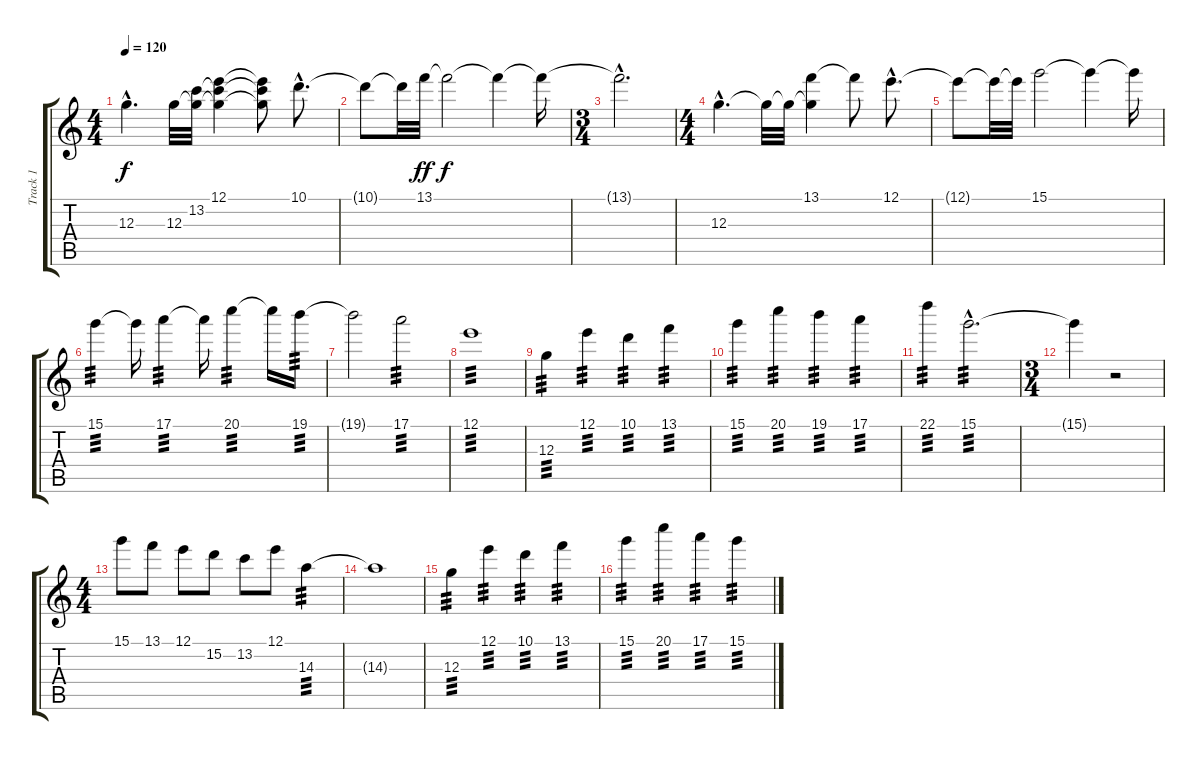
\track ("Track 1" "Track 1") {instrument acousticguitarnylon}
\staff {score tabs}
\tuning (E4 B3 G3 D3 A2 E2) {hide}
\ts (4 4)
\tempo 120
\clef g2
\ks c
12.3{hac}.4{d dy f instrument acousticguitarnylon} 12.3.32 (13.2 12.3{t}).32 (12.1 13.2{t} 12.3{t}).4 (12.1{t} 13.2{t} 12.3{t}).8 10.1{hac}.8{d} |
10.1{t}.8 10.1{t}.32 13.1.32{dy ff} 13.1{t}.2{dy f} 13.1{t}.4 13.1{t}.16 |
\ts (3 4)
13.1{hac t}.2{d} |
\ts (4 4)
12.3{hac}.4{d} 12.3{t}.32 12.3{t}.32 (13.1 12.3{t}).4 13.1{t}.8 12.1{hac}.8{d} |
12.1{t}.8 12.1{t}.32 12.1{t}.32 15.1.2 15.1{t}.4 15.1{t}.16 |
15.1.4{tp 3} 15.1{t}.16 17.1.4{tp 3} 17.1{t}.16 20.1.4{tp 3} 20.1{t}.16 19.1.16{tp 3} |
19.1{t}.2 17.1.2{tp 3} |
12.1.1{tp 3} |
12.3.4{tp 3} 12.1.4{tp 3} 10.1.4{tp 3} 13.1.4{tp 3} |
15.1.4{tp 3} 20.1.4{tp 3} 19.1.4{tp 3} 17.1.4{tp 3} |
22.1.4{tp 3} 15.1{hac}.2{d tp 3} |
\ts (3 4)
15.1{t}.4 r.2 |
\ts (4 4)
15.1.8 13.1.8 12.1.8 15.2.8 13.2.8 12.1.8 14.3.4{tp 3} |
14.3{t}.1 |
12.3.4{tp 3} 12.1.4{tp 3} 10.1.4{tp 3} 13.1.4{tp 3} |
15.1.4{tp 3} 20.1.4{tp 3} 17.1.4{tp 3} 15.1.4{tp 3}
